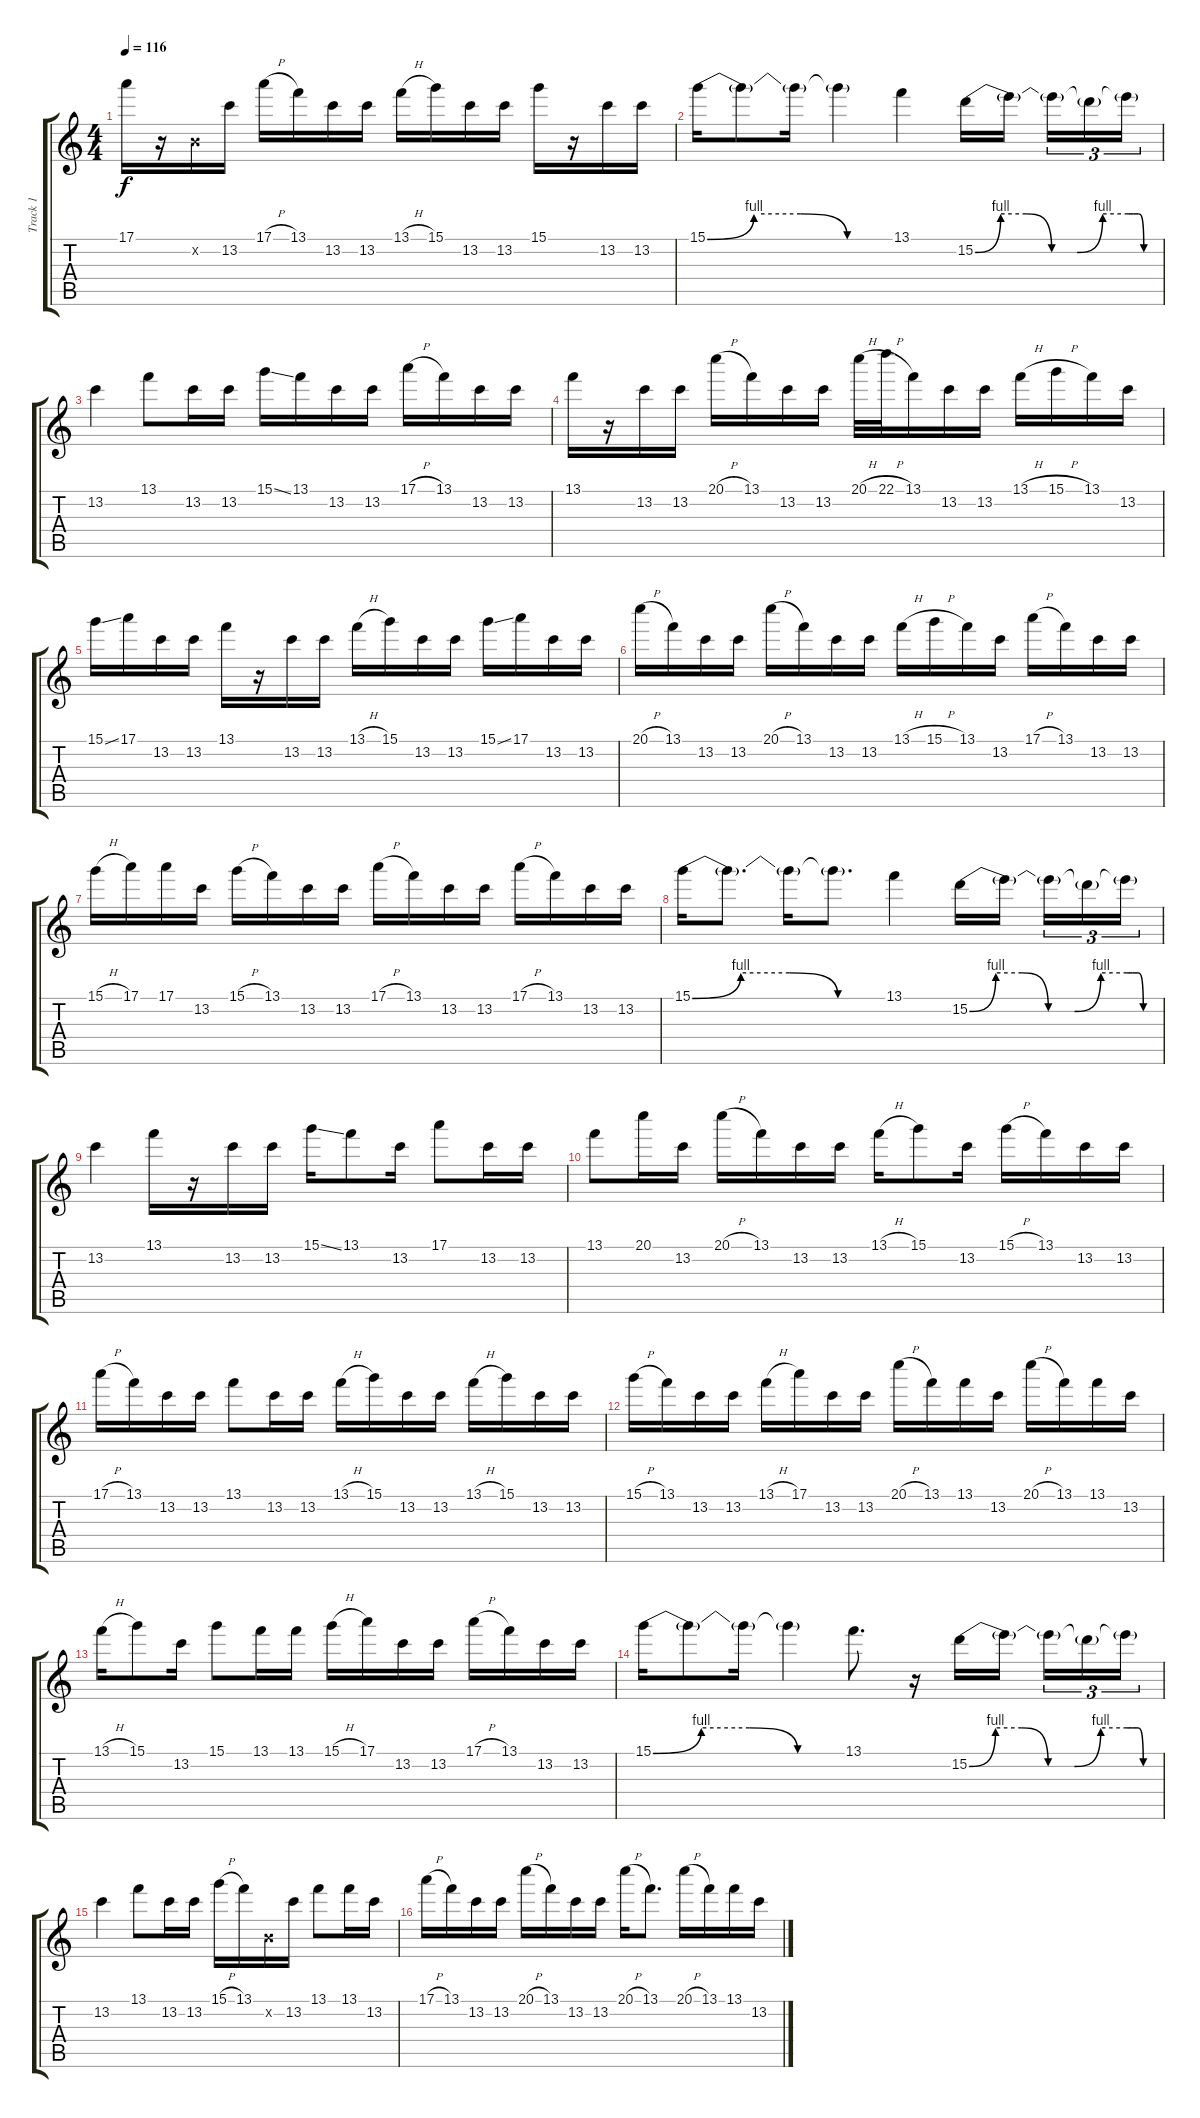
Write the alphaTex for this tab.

\track ("Track 1" "Track 1") {instrument acousticguitarsteel}
\staff {score tabs}
\tuning (E4 B3 G3 D3 A2 E2) {hide}
\ts (4 4)
\tempo 116
\clef g2
\ks c
17.1.16{dy f} r.16 0.2{x}.16 13.2.16 17.1{h}.16 13.1.16 13.2.16 13.2.16 13.1{h}.16 15.1.16 13.2.16 13.2.16 15.1.16 r.16 13.2.16 13.2.16 |
15.1{be (custom 0 0 15 4 30 4 45 0 60 0)}.16 15.1{t}.8 15.1{t}.16 15.1{t}.4 13.1.4 15.2{be (custom 0 0 10 4 20 4 30 0 40 0 50 4 60 4)}.16 15.2{t}.16 15.2{t}.16{tu (3 2)} 15.2{t}.16{tu (3 2)} 15.2{be (custom 0 4 10 4 20 4 30 0 40 0 50 0 60 0) t}.16{tu (3 2)} |
13.2.4 13.1.8 13.2.16 13.2.16 15.1{ss}.16 13.1.16 13.2.16 13.2.16 17.1{h}.16 13.1.16 13.2.16 13.2.16 |
13.1.16 r.16 13.2.16 13.2.16 20.1{h}.16 13.1.16 13.2.16 13.2.16 20.1{h}.32 22.1{h}.32 13.1.16 13.2.16 13.2.16 13.1{h}.16 15.1{h}.16 13.1.16 13.2.16 |
15.1{ss}.16 17.1.16 13.2.16 13.2.16 13.1.16 r.16 13.2.16 13.2.16 13.1{h}.16 15.1.16 13.2.16 13.2.16 15.1{ss}.16 17.1.16 13.2.16 13.2.16 |
20.1{h}.16 13.1.16 13.2.16 13.2.16 20.1{h}.16 13.1.16 13.2.16 13.2.16 13.1{h}.16 15.1{h}.16 13.1.16 13.2.16 17.1{h}.16 13.1.16 13.2.16 13.2.16 |
15.1{h}.16 17.1.16 17.1.16 13.2.16 15.1{h}.16 13.1.16 13.2.16 13.2.16 17.1{h}.16 13.1.16 13.2.16 13.2.16 17.1{h}.16 13.1.16 13.2.16 13.2.16 |
15.1{be (custom 0 0 15 4 30 4 45 0 60 0)}.16 15.1{t}.8{d} 15.1{t}.16 15.1{t}.8{d} 13.1.4 15.2{be (custom 0 0 10 4 20 4 30 0 40 0 50 4 60 4)}.16 15.2{t}.16 15.2{t}.16{tu (3 2)} 15.2{t}.16{tu (3 2)} 15.2{be (custom 0 4 10 4 20 4 30 0 40 0 50 0 60 0) t}.16{tu (3 2)} |
13.2.4 13.1.16 r.16 13.2.16 13.2.16 15.1{ss}.16 13.1.8 13.2.16 17.1.8 13.2.16 13.2.16 |
13.1.8 20.1.16 13.2.16 20.1{h}.16 13.1.16 13.2.16 13.2.16 13.1{h}.16 15.1.8 13.2.16 15.1{h}.16 13.1.16 13.2.16 13.2.16 |
17.1{h}.16 13.1.16 13.2.16 13.2.16 13.1.8 13.2.16 13.2.16 13.1{h}.16 15.1.16 13.2.16 13.2.16 13.1{h}.16 15.1.16 13.2.16 13.2.16 |
15.1{h}.16 13.1.16 13.2.16 13.2.16 13.1{h}.16 17.1.16 13.2.16 13.2.16 20.1{h}.16 13.1.16 13.1.16 13.2.16 20.1{h}.16 13.1.16 13.1.16 13.2.16 |
13.1{h}.16 15.1.8 13.2.16 15.1.8 13.1.16 13.1.16 15.1{h}.16 17.1.16 13.2.16 13.2.16 17.1{h}.16 13.1.16 13.2.16 13.2.16 |
15.1{be (custom 0 0 15 4 30 4 45 0 60 0)}.16 15.1{t}.8 15.1{t}.16 15.1{t}.4 13.1.8{d} r.16 15.2{be (custom 0 0 10 4 20 4 30 0 40 0 50 4 60 4)}.16 15.2{t}.16 15.2{t}.16{tu (3 2)} 15.2{t}.16{tu (3 2)} 15.2{be (custom 0 4 10 4 20 4 30 0 40 0 50 0 60 0) t}.16{tu (3 2)} |
13.2.4 13.1.8 13.2.16 13.2.16 15.1{h}.16 13.1.16 0.2{x}.16 13.2.16 13.1.8 13.1.16 13.2.16 |
17.1{h}.16 13.1.16 13.2.16 13.2.16 20.1{h}.16 13.1.16 13.2.16 13.2.16 20.1{h}.16 13.1.8{d} 20.1{h}.16 13.1.16 13.1.16 13.2.16
